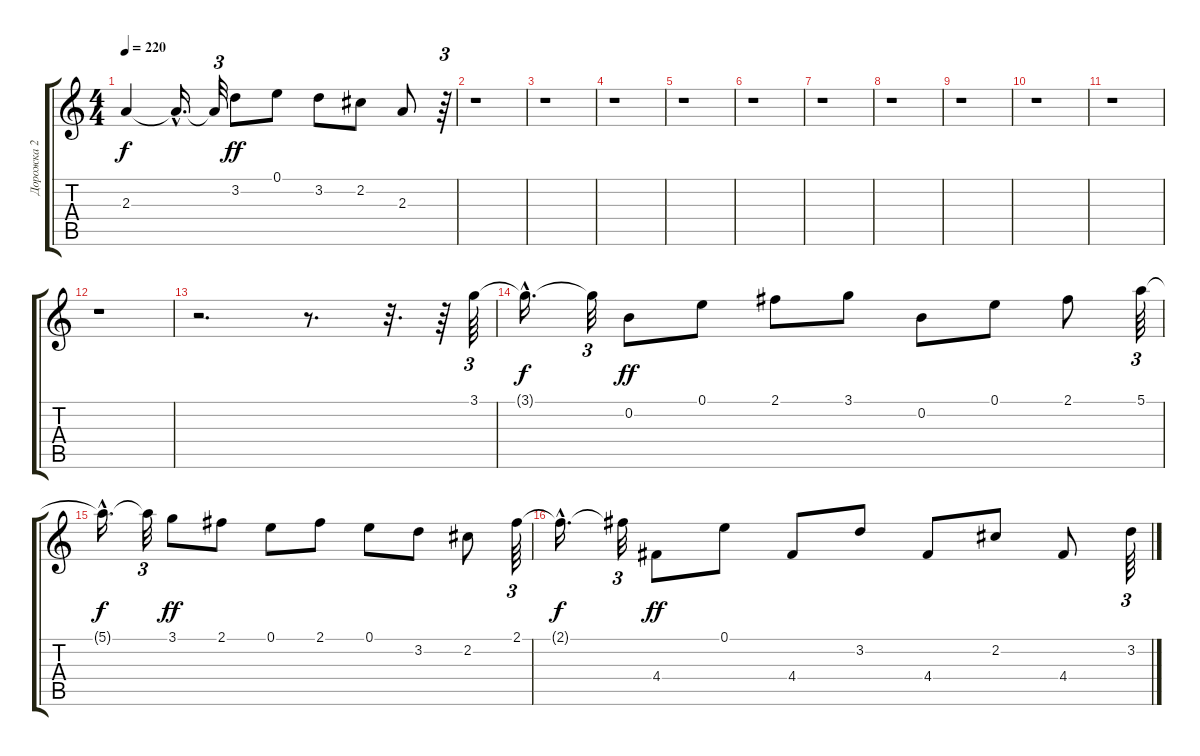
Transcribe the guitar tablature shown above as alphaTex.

\track ("Дорожка 2" "Дорожка 2") {instrument overdrivenguitar}
\staff {score tabs}
\tuning (E4 B3 G3 D3 A2 E2) {hide}
\ts (4 4)
\tempo 220
\clef g2
\ks c
2.3{t}.4{dy f} 2.3{hac t}.16{d} 2.3{t}.32{tu (3 2)} 3.2.8{dy ff} 0.1.8 3.2.8 2.2.8 2.3.8 r.64{tu (3 2)} |
r.1 |
r.1 |
r.1 |
r.1 |
r.1 |
r.1 |
r.1 |
r.1 |
r.1 |
r.1 |
r.1 |
r.2{d} r.8{d} r.32{d} r.64 3.1.64{tu (3 2)} |
3.1{hac t}.16{d dy f} 3.1{t}.32{tu (3 2)} 0.2.8{dy ff} 0.1.8 2.1.8 3.1.8 0.2.8 0.1.8 2.1.8 5.1.64{tu (3 2)} |
5.1{hac t}.16{d dy f} 5.1{t}.32{tu (3 2)} 3.1.8{dy ff} 2.1.8 0.1.8 2.1.8 0.1.8 3.2.8 2.2.8 2.1.64{tu (3 2)} |
2.1{hac t}.16{d dy f} 2.1{t}.32{tu (3 2)} 4.4.8{dy ff} 0.1.8 4.4.8 3.2.8 4.4.8 2.2.8 4.4.8 3.2.64{tu (3 2)}
